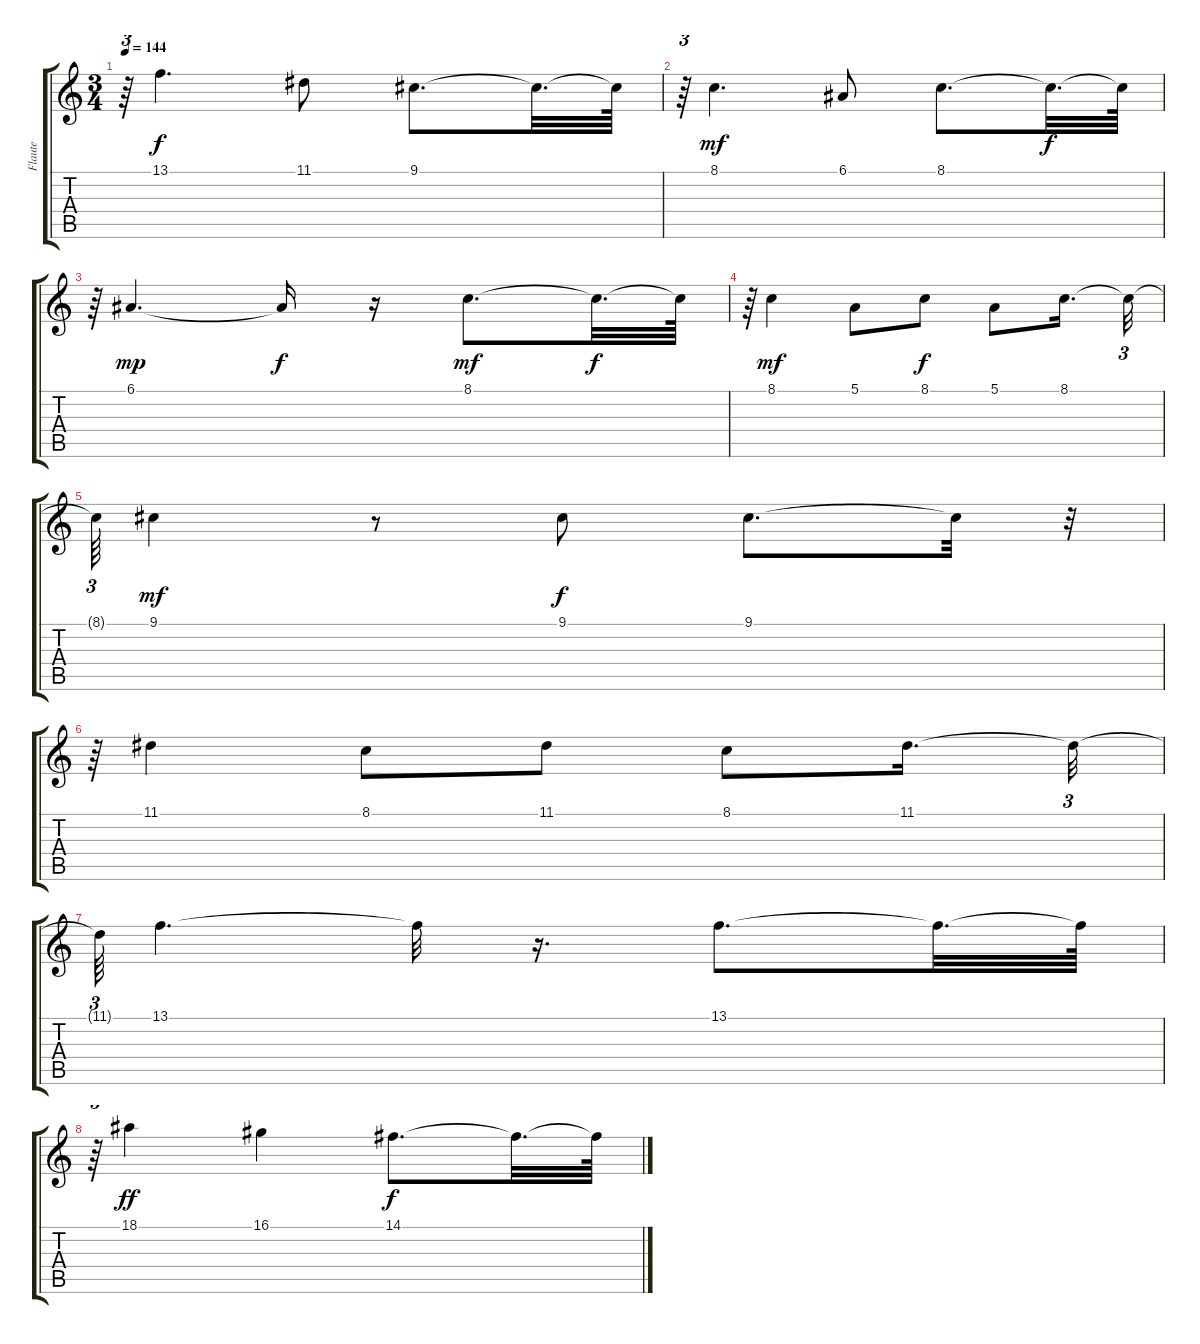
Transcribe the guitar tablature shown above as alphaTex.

\track ("Flaute" "Flaute") {instrument flute}
\staff {score tabs}
\tuning (E4 B3 G3 D3 A2 E2) {hide}
\ts (3 4)
\tempo 144
\clef g2
\ks c
r.64{tu (3 2) dy f} 13.1.4{d} 11.1.8 9.1.8{d} 9.1{t}.32{d} 9.1{t}.64 |
r.64{tu (3 2)} 8.1.4{d dy mf} 6.1.8 8.1.8{d} 8.1{t}.32{d dy f} 8.1{t}.64 |
r.64{tu (3 2)} 6.1.4{d dy mp} 6.1{t}.16{dy f} r.16 8.1.8{d dy mf} 8.1{t}.32{d dy f} 8.1{t}.64 |
r.64{tu (3 2)} 8.1.4{dy mf} 5.1.8 8.1.8{dy f} 5.1.8 8.1.16{d} 8.1{t}.32{tu (3 2)} |
8.1{t}.64{tu (3 2)} 9.1.4{dy mf} r.8 9.1.8{dy f} 9.1.8{d} 9.1{t}.32 r.32{tu (3 2)} |
r.64{tu (3 2)} 11.1.4 8.1.8 11.1.8 8.1.8 11.1.16{d} 11.1{t}.32{tu (3 2)} |
11.1{t}.64{tu (3 2)} 13.1.4{d} 13.1{t}.32 r.16{d} 13.1.8{d} 13.1{t}.32{d} 13.1{t}.64 |
r.64{tu (3 2)} 18.1.4{dy ff} 16.1.4 14.1.8{d dy f} 14.1{t}.32{d} 14.1{t}.64
